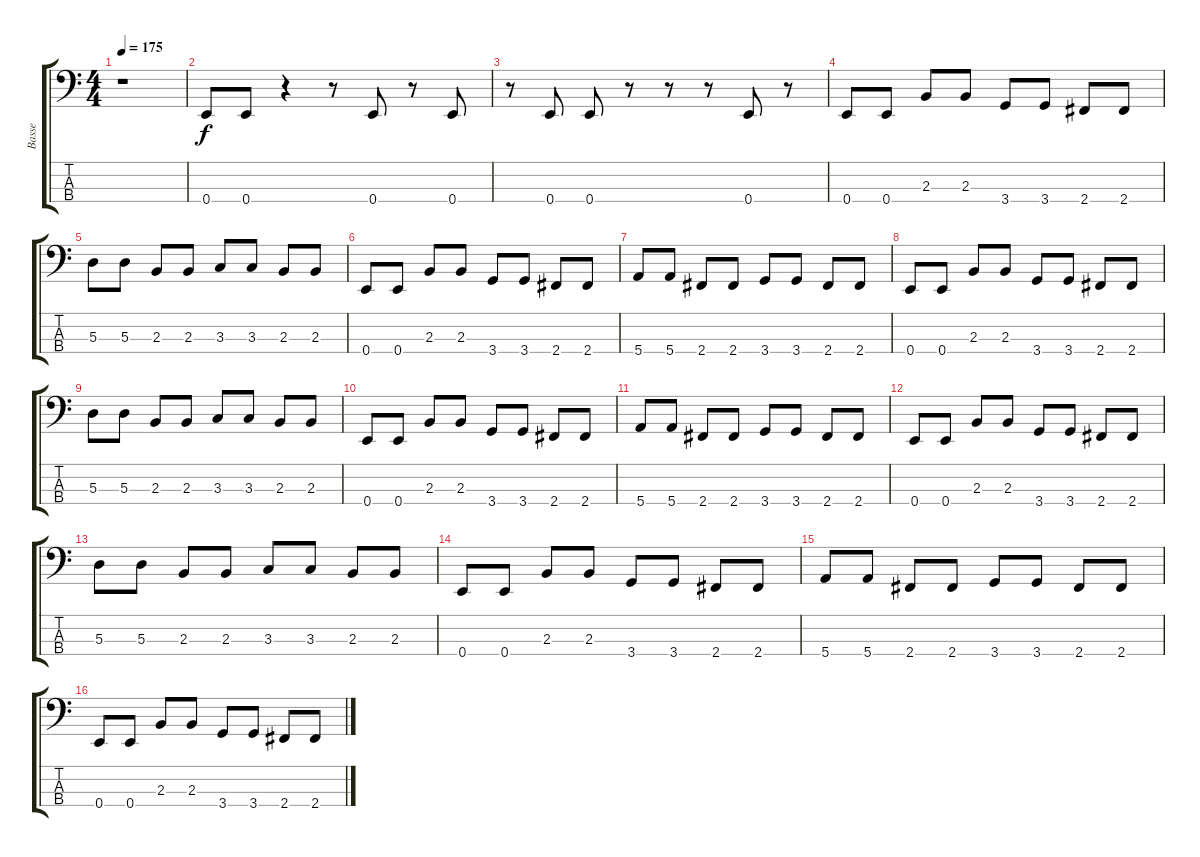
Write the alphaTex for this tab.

\track ("Basse" "Basse") {instrument electricbasspick}
\staff {score tabs}
\tuning (G2 D2 A1 E1) {hide}
\ts (4 4)
\tempo 175
\clef f4
\ks c
r.1{dy f instrument electricbasspick} |
0.4.8 0.4.8 r.4 r.8 0.4.8 r.8 0.4.8 |
r.8 0.4.8 0.4.8 r.8 r.8 r.8 0.4.8 r.8 |
0.4.8 0.4.8 2.3.8 2.3.8 3.4.8 3.4.8 2.4.8 2.4.8 |
5.3.8 5.3.8 2.3.8 2.3.8 3.3.8 3.3.8 2.3.8 2.3.8 |
0.4.8 0.4.8 2.3.8 2.3.8 3.4.8 3.4.8 2.4.8 2.4.8 |
5.4.8 5.4.8 2.4.8 2.4.8 3.4.8 3.4.8 2.4.8 2.4.8 |
0.4.8 0.4.8 2.3.8 2.3.8 3.4.8 3.4.8 2.4.8 2.4.8 |
5.3.8 5.3.8 2.3.8 2.3.8 3.3.8 3.3.8 2.3.8 2.3.8 |
0.4.8 0.4.8 2.3.8 2.3.8 3.4.8 3.4.8 2.4.8 2.4.8 |
5.4.8 5.4.8 2.4.8 2.4.8 3.4.8 3.4.8 2.4.8 2.4.8 |
0.4.8 0.4.8 2.3.8 2.3.8 3.4.8 3.4.8 2.4.8 2.4.8 |
5.3.8 5.3.8 2.3.8 2.3.8 3.3.8 3.3.8 2.3.8 2.3.8 |
0.4.8 0.4.8 2.3.8 2.3.8 3.4.8 3.4.8 2.4.8 2.4.8 |
5.4.8 5.4.8 2.4.8 2.4.8 3.4.8 3.4.8 2.4.8 2.4.8 |
0.4.8 0.4.8 2.3.8 2.3.8 3.4.8 3.4.8 2.4.8 2.4.8
